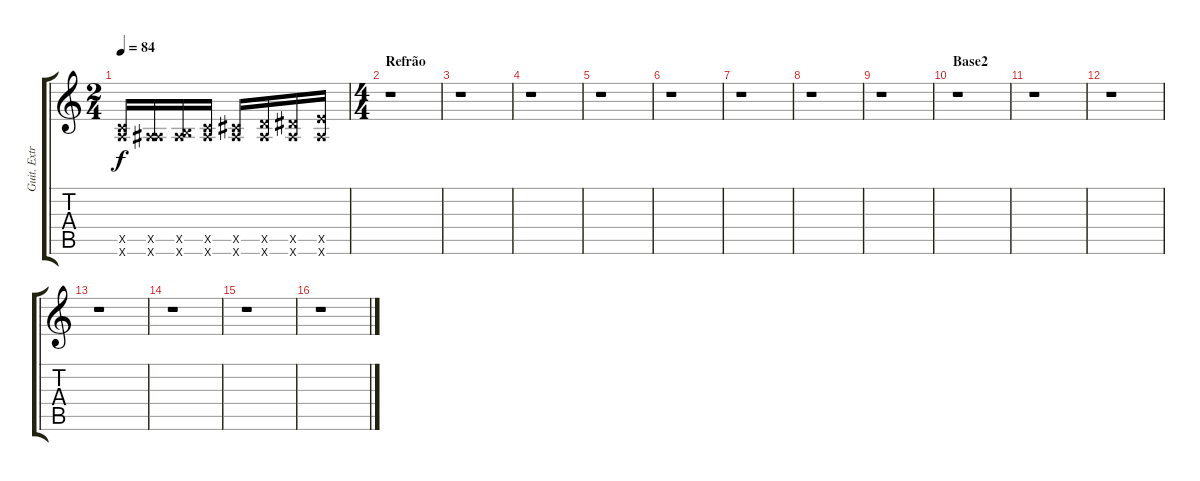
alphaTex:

\track ("Guit. Extra" "Guit. Extr") {instrument overdrivenguitar}
\staff {score tabs}
\tuning (F4 C4 Ab3 Eb3 Bb2 Gb2) {hide}
\ts (2 4)
\tempo 84
\clef g2
\ks c
(2.5{x} 3.6{x}).16{dy f} (0.5{x} 4.6{x}).16 (0.5{x} 5.6{x}).16 (0.5{x} 6.6{x}).16 (0.5{x} 7.6{x}).16 (0.5{x} 8.6{x}).16 (0.5{x} 9.6{x}).16 (0.5{x} 10.6{x}).16 |
\ts (4 4)
\section ("" "Refrão")
r.1 |
r.1 |
r.1 |
r.1 |
r.1 |
r.1 |
r.1 |
r.1 |
\section ("" "Base2")
r.1 |
r.1 |
r.1 |
r.1 |
r.1 |
r.1 |
r.1
